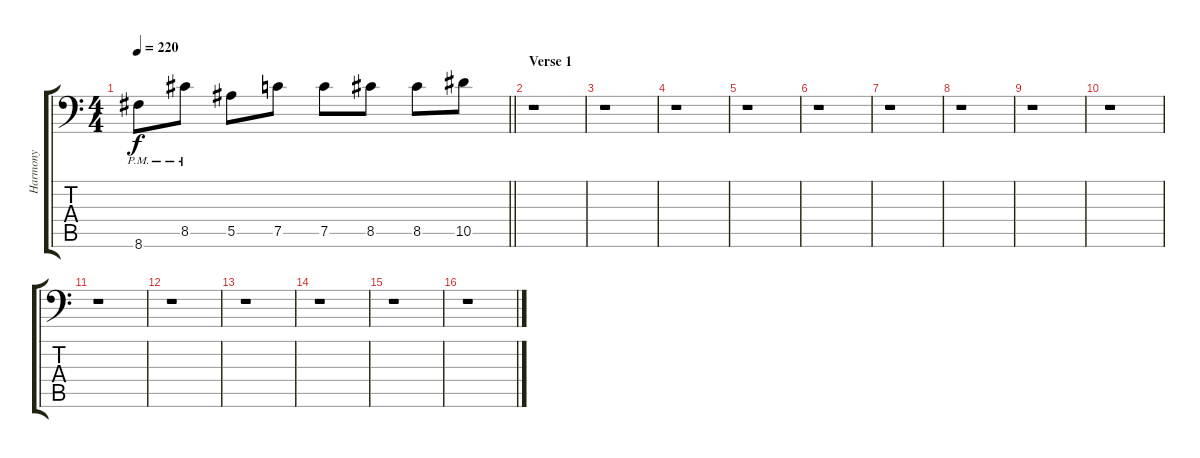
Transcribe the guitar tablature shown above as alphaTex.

\track ("Harmony" "Harmony") {instrument distortionguitar}
\staff {score tabs}
\tuning (C4 G3 Eb3 Bb2 F2 Bb1) {hide}
\ts (4 4)
\tempo 220
\clef f4
\barLineRight lightlight
\ks c
8.6{pm}.8{dy f} 8.5{pm}.8 5.5.8 7.5.8 7.5.8 8.5.8 8.5.8 10.5.8 |
\section ("" "Verse 1")
r.1 |
r.1 |
r.1 |
r.1 |
r.1 |
r.1 |
r.1 |
r.1 |
r.1 |
r.1 |
r.1 |
r.1 |
r.1 |
r.1 |
r.1
